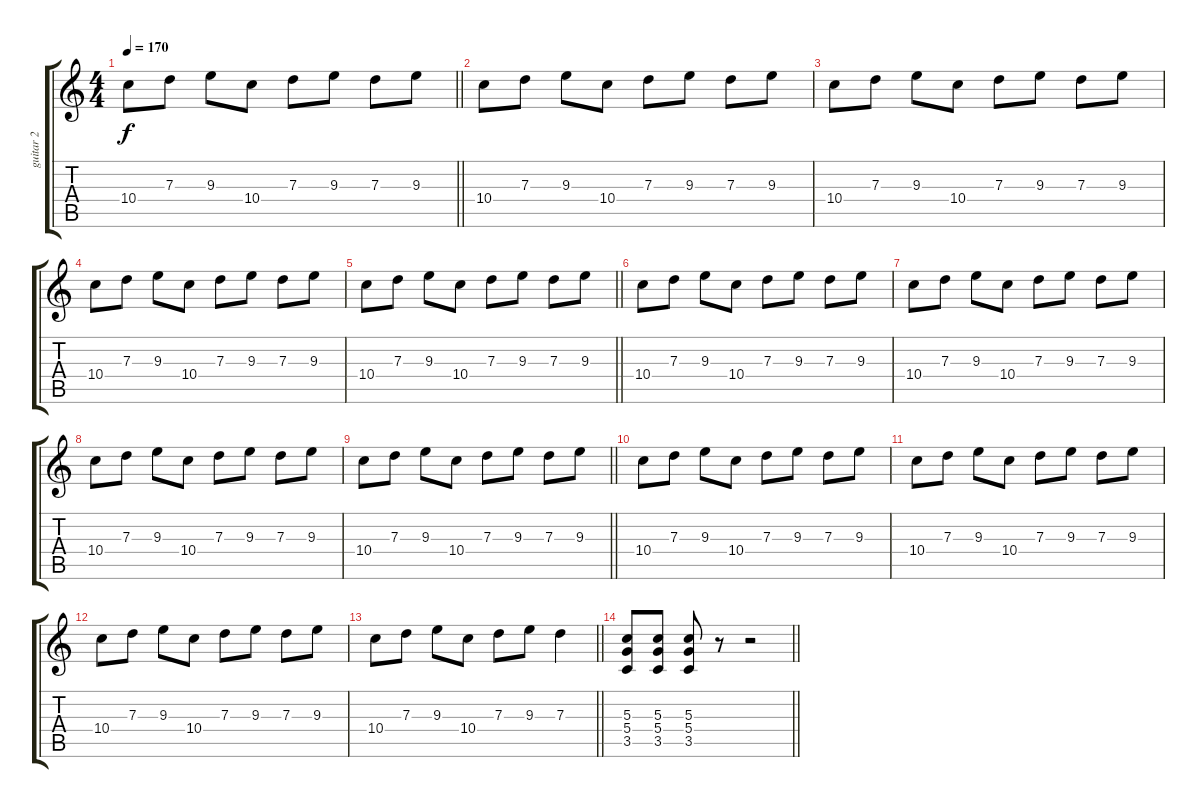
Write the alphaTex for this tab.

\track ("guitar 2" "guitar 2") {instrument distortionguitar}
\staff {score tabs}
\tuning (E4 B3 G3 D3 A2 E2) {hide}
\ts (4 4)
\tempo 170
\clef g2
\barLineRight lightlight
\ks c
10.4.8{dy f balance 0} 7.3.8{balance 8} 9.3.8{balance 16} 10.4.8{balance 0} 7.3.8{balance 8} 9.3.8{balance 16} 7.3.8{balance 8} 9.3.8{balance 0} |
10.4.8{balance 0} 7.3.8{balance 8} 9.3.8{balance 16} 10.4.8{balance 0} 7.3.8{balance 8} 9.3.8{balance 16} 7.3.8{balance 8} 9.3.8{balance 0} |
10.4.8{balance 0} 7.3.8{balance 8} 9.3.8{balance 16} 10.4.8{balance 0} 7.3.8{balance 8} 9.3.8{balance 16} 7.3.8{balance 8} 9.3.8{balance 0} |
10.4.8{balance 0} 7.3.8{balance 8} 9.3.8{balance 16} 10.4.8{balance 0} 7.3.8{balance 8} 9.3.8{balance 16} 7.3.8{balance 8} 9.3.8{balance 0} |
\barLineRight lightlight
10.4.8{balance 0} 7.3.8{balance 8} 9.3.8{balance 16} 10.4.8{balance 0} 7.3.8{balance 8} 9.3.8{balance 16} 7.3.8{balance 8} 9.3.8{balance 0} |
10.4.8{volume 9 balance 0} 7.3.8{balance 8} 9.3.8{balance 16} 10.4.8{balance 0} 7.3.8{balance 8} 9.3.8{balance 16} 7.3.8{balance 8} 9.3.8{balance 0} |
10.4.8{balance 0} 7.3.8{balance 8} 9.3.8{balance 16} 10.4.8{balance 0} 7.3.8{balance 8} 9.3.8{balance 16} 7.3.8{balance 8} 9.3.8{balance 0} |
10.4.8{balance 0} 7.3.8{balance 8} 9.3.8{balance 16} 10.4.8{balance 0} 7.3.8{balance 8} 9.3.8{balance 16} 7.3.8{balance 8} 9.3.8{balance 0} |
\barLineRight lightlight
10.4.8{balance 0} 7.3.8{balance 8} 9.3.8{balance 16} 10.4.8{balance 0} 7.3.8{balance 8} 9.3.8{balance 16} 7.3.8{balance 8} 9.3.8{balance 0} |
10.4.8{balance 0} 7.3.8{balance 8} 9.3.8{balance 16} 10.4.8{balance 0} 7.3.8{balance 8} 9.3.8{balance 16} 7.3.8{balance 8} 9.3.8{balance 0} |
10.4.8{balance 0} 7.3.8{balance 8} 9.3.8{balance 16} 10.4.8{balance 0} 7.3.8{balance 8} 9.3.8{balance 16} 7.3.8{balance 8} 9.3.8{balance 0} |
10.4.8{balance 0} 7.3.8{balance 8} 9.3.8{balance 16} 10.4.8{balance 0} 7.3.8{balance 8} 9.3.8{balance 16} 7.3.8{balance 8} 9.3.8{balance 0} |
\barLineRight lightlight
10.4.8{balance 0} 7.3.8{balance 8} 9.3.8{balance 16} 10.4.8{balance 0} 7.3.8{balance 8} 9.3.8{balance 16} 7.3.4{balance 8} |
\barLineRight lightlight
(5.3 5.4 3.5).8{volume 7 balance 16} (5.3 5.4 3.5).8 (5.3 5.4 3.5).8 r.8 r.2
